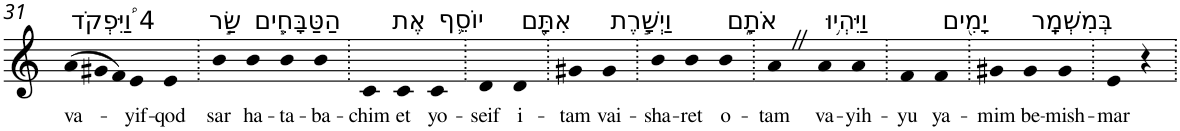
**kern	**text
*part1	*part1
*staff1	*staff1
*I"Piano	*
*I'Pno	*
!!LO:PB:g=z
*clefG2	*
*k[]	*
*Xtuplet	*
=31	=31
!LO:TX:a:t=4 וַ֠יִּפְקֹד	!
!	!LO:LY:b
(>12a	va-
12g#X	.
12f)	.
!	!LO:LY:b
4e	-yif-
!	!LO:LY:b
4e	-qod
=32.	=32.
!LO:TX:a:t=שַׂ֣ר	!
!	!LO:LY:b
4b	sar
!LO:TX:a:t=הַטַּבָּחִ֧ים	!
!	!LO:LY:b
4b	ha-
!	!LO:LY:b
4b	-ta-
!	!LO:LY:b
4b	-ba-
=33.	=33.
!	!LO:LY:b
4c	-chim
!LO:TX:a:t=אֶת	!
!	!LO:LY:b
4c	et
!LO:TX:a:t=יוֹסֵ֛ף	!
!	!LO:LY:b
4c	yo-
=34.	=34.
!	!LO:LY:b
4d	-seif
!LO:TX:a:t=אִתָּ֖ם	!
!	!LO:LY:b
4d	i-
=35.	=35.
!	!LO:LY:b
4g#X	-tam
!LO:TX:a:t=וַיְשָׁ֣רֶת	!
!	!LO:LY:b
4g#	vai-
=36.	=36.
!	!LO:LY:b
4b	-sha-
!	!LO:LY:b
4b	-ret
!LO:TX:a:t=אֹתָ֑ם	!
!	!LO:LY:b
4b	o-
=37.	=37.
!	!LO:LY:b
4aZ	-tam
!LO:TX:a:t=וַיִּהְי֥וּ	!
!	!LO:LY:b
4a	va-
!	!LO:LY:b
4a	-yih-
=38.	=38.
!	!LO:LY:b
4f	-yu
!LO:TX:a:t=יָמִ֖ים	!
!	!LO:LY:b
4f	ya-
=39.	=39.
!	!LO:LY:b
4g#X	-mim
!LO:TX:a:t=בְּמִשְׁמָֽר	!
!	!LO:LY:b
4g#	be-
!	!LO:LY:b
4g#	-mish-
=40.	=40.
!	!LO:LY:b
4e	-mar
4r	.
=.	=.
*-	*-
